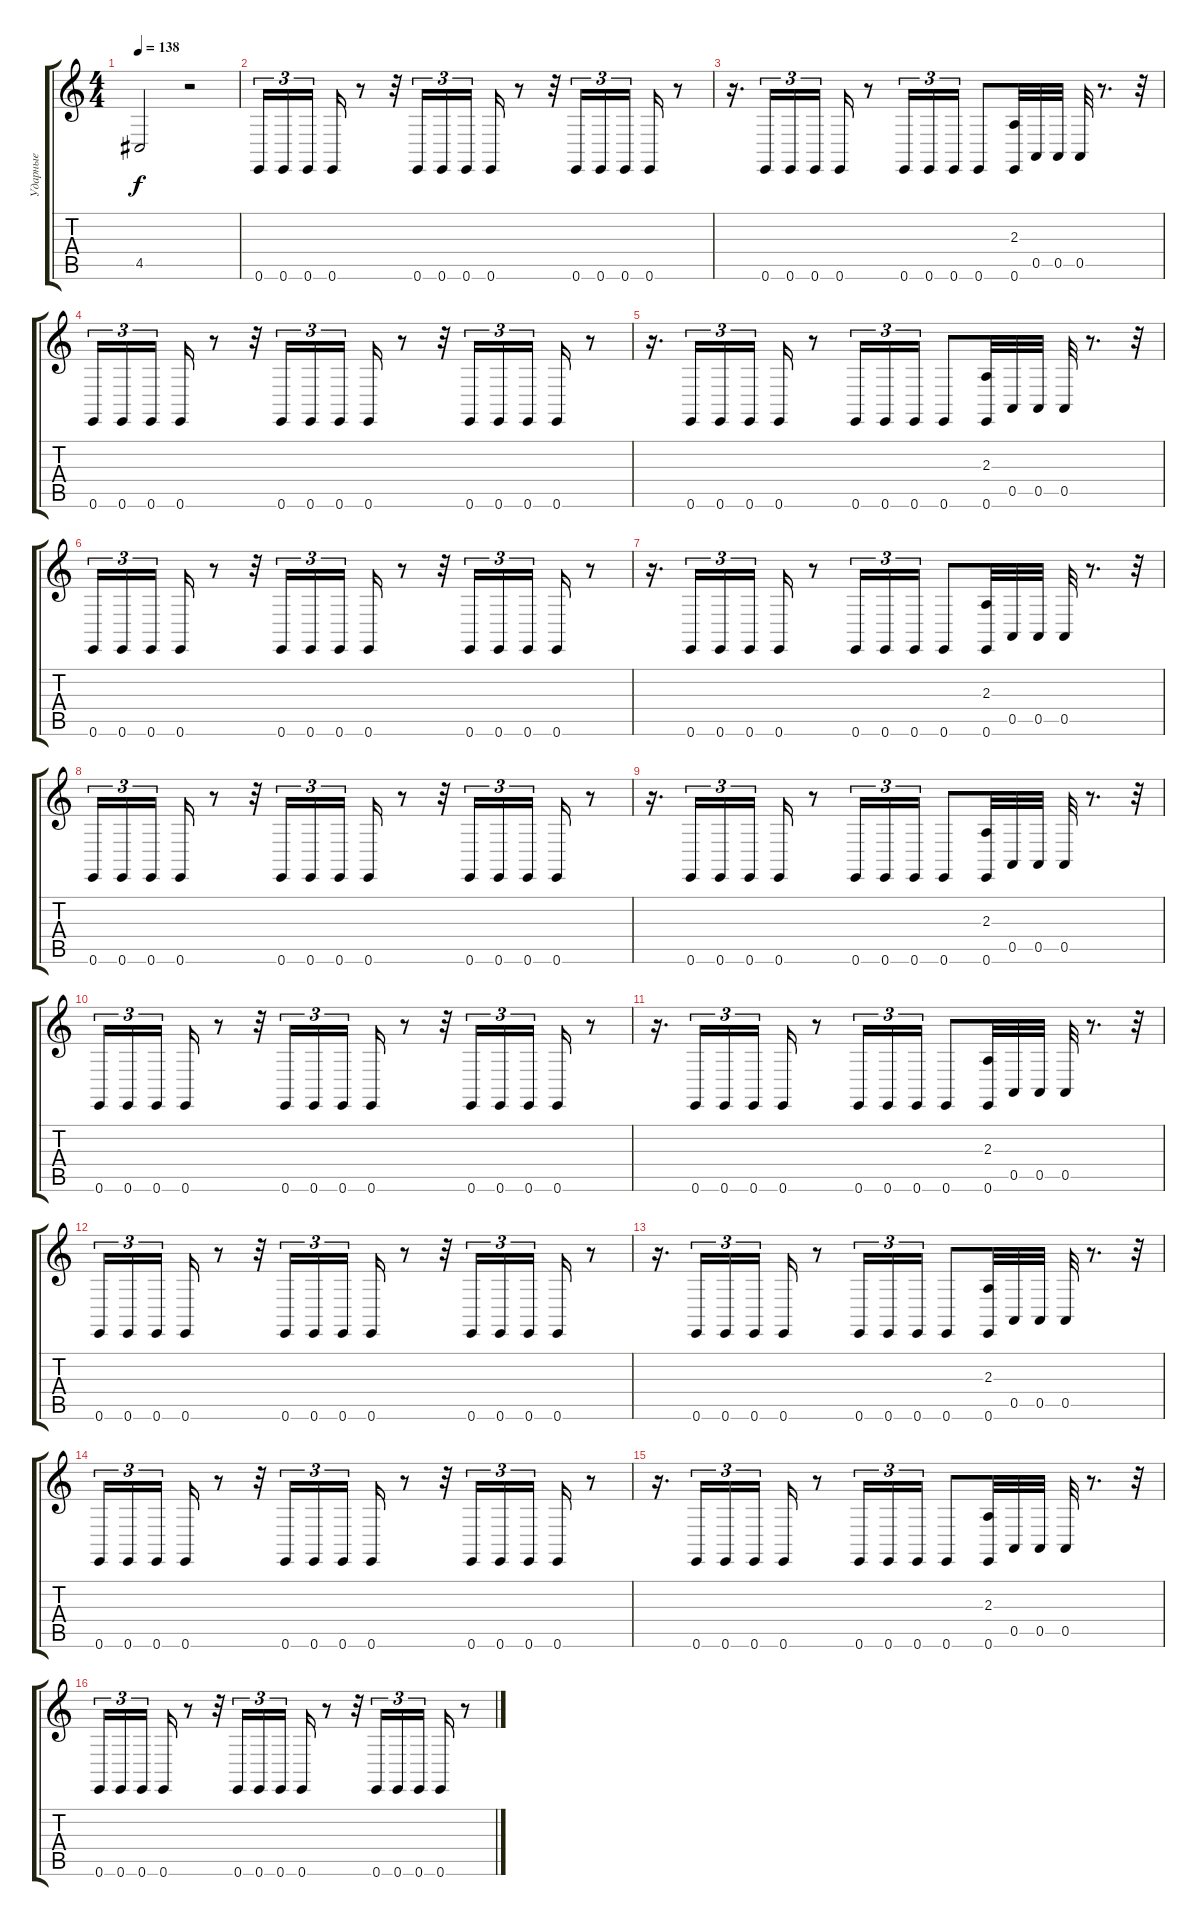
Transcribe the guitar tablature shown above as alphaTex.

\track ("Ударные" "Ударные") {instrument acousticgrandpiano}
\staff {score tabs}
\tuning (E4 B3 G3 D3 A2 E2) {hide}
\ts (4 4)
\tempo 138
\clef g2
\ks c
4.5.2{dy f volume 2} r.2 |
0.6.16{tu (3 2) volume 15} 0.6.16{tu (3 2)} 0.6.16{tu (3 2)} 0.6.16 r.8 r.32 0.6.16{tu (3 2)} 0.6.16{tu (3 2)} 0.6.16{tu (3 2)} 0.6.16 r.8 r.32 0.6.16{tu (3 2)} 0.6.16{tu (3 2)} 0.6.16{tu (3 2)} 0.6.16 r.8 |
r.16{d} 0.6.16{tu (3 2)} 0.6.16{tu (3 2)} 0.6.16{tu (3 2)} 0.6.16 r.8 0.6.16{tu (3 2)} 0.6.16{tu (3 2)} 0.6.16{tu (3 2)} 0.6.8 (2.3 0.6).32 0.5.32 0.5.32 0.5.32 r.8{d} r.32 |
0.6.16{tu (3 2)} 0.6.16{tu (3 2)} 0.6.16{tu (3 2)} 0.6.16 r.8 r.32 0.6.16{tu (3 2)} 0.6.16{tu (3 2)} 0.6.16{tu (3 2)} 0.6.16 r.8 r.32 0.6.16{tu (3 2)} 0.6.16{tu (3 2)} 0.6.16{tu (3 2)} 0.6.16 r.8 |
r.16{d} 0.6.16{tu (3 2)} 0.6.16{tu (3 2)} 0.6.16{tu (3 2)} 0.6.16 r.8 0.6.16{tu (3 2)} 0.6.16{tu (3 2)} 0.6.16{tu (3 2)} 0.6.8 (2.3 0.6).32 0.5.32 0.5.32 0.5.32 r.8{d} r.32 |
0.6.16{tu (3 2)} 0.6.16{tu (3 2)} 0.6.16{tu (3 2)} 0.6.16 r.8 r.32 0.6.16{tu (3 2)} 0.6.16{tu (3 2)} 0.6.16{tu (3 2)} 0.6.16 r.8 r.32 0.6.16{tu (3 2)} 0.6.16{tu (3 2)} 0.6.16{tu (3 2)} 0.6.16 r.8 |
r.16{d} 0.6.16{tu (3 2)} 0.6.16{tu (3 2)} 0.6.16{tu (3 2)} 0.6.16 r.8 0.6.16{tu (3 2)} 0.6.16{tu (3 2)} 0.6.16{tu (3 2)} 0.6.8 (2.3 0.6).32 0.5.32 0.5.32 0.5.32 r.8{d} r.32 |
0.6.16{tu (3 2)} 0.6.16{tu (3 2)} 0.6.16{tu (3 2)} 0.6.16 r.8 r.32 0.6.16{tu (3 2)} 0.6.16{tu (3 2)} 0.6.16{tu (3 2)} 0.6.16 r.8 r.32 0.6.16{tu (3 2)} 0.6.16{tu (3 2)} 0.6.16{tu (3 2)} 0.6.16 r.8 |
r.16{d} 0.6.16{tu (3 2)} 0.6.16{tu (3 2)} 0.6.16{tu (3 2)} 0.6.16 r.8 0.6.16{tu (3 2)} 0.6.16{tu (3 2)} 0.6.16{tu (3 2)} 0.6.8 (2.3 0.6).32 0.5.32 0.5.32 0.5.32 r.8{d} r.32 |
0.6.16{tu (3 2)} 0.6.16{tu (3 2)} 0.6.16{tu (3 2)} 0.6.16 r.8 r.32 0.6.16{tu (3 2)} 0.6.16{tu (3 2)} 0.6.16{tu (3 2)} 0.6.16 r.8 r.32 0.6.16{tu (3 2)} 0.6.16{tu (3 2)} 0.6.16{tu (3 2)} 0.6.16 r.8 |
r.16{d} 0.6.16{tu (3 2)} 0.6.16{tu (3 2)} 0.6.16{tu (3 2)} 0.6.16 r.8 0.6.16{tu (3 2)} 0.6.16{tu (3 2)} 0.6.16{tu (3 2)} 0.6.8 (2.3 0.6).32 0.5.32 0.5.32 0.5.32 r.8{d} r.32 |
0.6.16{tu (3 2)} 0.6.16{tu (3 2)} 0.6.16{tu (3 2)} 0.6.16 r.8 r.32 0.6.16{tu (3 2)} 0.6.16{tu (3 2)} 0.6.16{tu (3 2)} 0.6.16 r.8 r.32 0.6.16{tu (3 2)} 0.6.16{tu (3 2)} 0.6.16{tu (3 2)} 0.6.16 r.8 |
r.16{d} 0.6.16{tu (3 2)} 0.6.16{tu (3 2)} 0.6.16{tu (3 2)} 0.6.16 r.8 0.6.16{tu (3 2)} 0.6.16{tu (3 2)} 0.6.16{tu (3 2)} 0.6.8 (2.3 0.6).32 0.5.32 0.5.32 0.5.32 r.8{d} r.32 |
0.6.16{tu (3 2)} 0.6.16{tu (3 2)} 0.6.16{tu (3 2)} 0.6.16 r.8 r.32 0.6.16{tu (3 2)} 0.6.16{tu (3 2)} 0.6.16{tu (3 2)} 0.6.16 r.8 r.32 0.6.16{tu (3 2)} 0.6.16{tu (3 2)} 0.6.16{tu (3 2)} 0.6.16 r.8 |
r.16{d} 0.6.16{tu (3 2)} 0.6.16{tu (3 2)} 0.6.16{tu (3 2)} 0.6.16 r.8 0.6.16{tu (3 2)} 0.6.16{tu (3 2)} 0.6.16{tu (3 2)} 0.6.8 (2.3 0.6).32 0.5.32 0.5.32 0.5.32 r.8{d} r.32 |
0.6.16{tu (3 2)} 0.6.16{tu (3 2)} 0.6.16{tu (3 2)} 0.6.16 r.8 r.32 0.6.16{tu (3 2)} 0.6.16{tu (3 2)} 0.6.16{tu (3 2)} 0.6.16 r.8 r.32 0.6.16{tu (3 2)} 0.6.16{tu (3 2)} 0.6.16{tu (3 2)} 0.6.16 r.8
